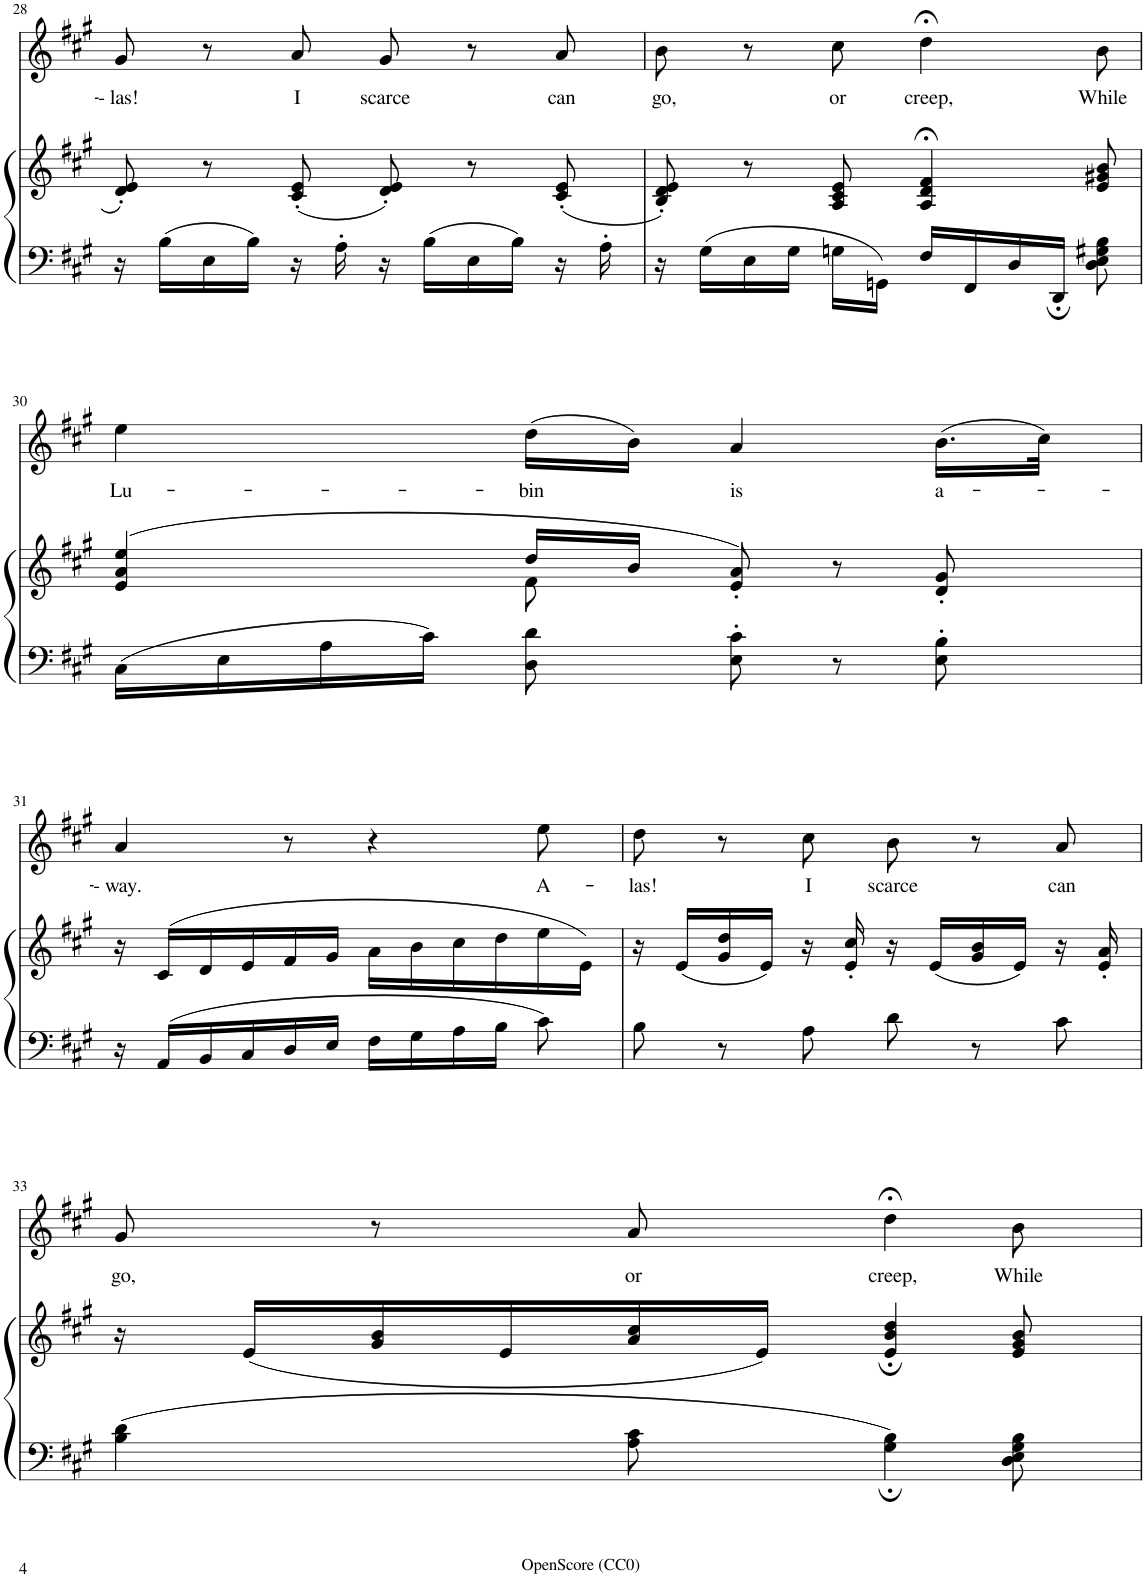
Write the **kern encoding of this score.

**kern	**kern	**kern	**text
*part2	*part2	*part1	*part1
*staff3	*staff2	*staff1	*staff1
*I"Piano	*	*I"Voice	*
*I'Pno	*	*	*
!!LO:PB:g=z
*clefF4	*clefG2	*clefG2	*
*k[f#c#g#]	*k[f#c#g#]	*k[f#c#g#]	*
*M6/8	*M6/8	*M6/8	*
=28	=28	=28	=28
!	!	!	!LO:LY:b
16r	8d/' 8e/'	8g#/	-- las!
16B\LL	.	.	.
16E\	8r	8r	.
16B\JJ	.	.	.
!	!	!	!LO:LY:b
16r	(8c#/' 8e/'	8a/	I
16A'\	.	.	.
!	!	!	!LO:LY:b
16r	8d/' 8e/')	8g#/	scarce
16B\LL	.	.	.
16E\	8r	8r	.
16B\JJ	.	.	.
!	!	!	!LO:LY:b
16r	(8c#/' 8e/'	8a/	can
16A'\	.	.	.
=29	=29	=29	=29
!	!	!	!LO:LY:b
16r	8B/' 8d/' 8e/')	8b\	go,
16G#\LL	.	.	.
16E\	8r	8r	.
16G#\JJ	.	.	.
!	!	!	!LO:LY:b
16Gn\LL	8A/ 8c#/ 8e/	8cc#\	or
16GGn\JJ	.	.	.
!	!	!	!LO:LY:b
16F#/LL	4A/;< 4d/;< 4f#/;<	4dd;<\	creep,
16FF#/	.	.	.
16D/	.	.	.
16DD;/JJ	.	.	.
!	!	!	!LO:LY:b
8D\ 8E\ 8G#X\ 8B\	8e/ 8g#X/ 8b/	8b\	While
!!LO:LB:g=z
=30	=30	=30	=30
*	*^	*	*
!	!	!	!	!LO:LY:b
16C#\LL	(4e/ 4a/ 4ee/	4ryy	4ee\	Lu-
16E\	.	.	.	.
16A\	.	.	.	.
16c#\JJ	.	.	.	.
!	!	!	!	!LO:LY:b
8D\ 8d\	16dd/LL	8f#\	(16dd\LL	-bin
.	16b/JJ	.	16b\JJ)	.
!	!	!	!	!LO:LY:b
8E\' 8c#\'	8e/' 8a/')	4.ryy	4a/	is
8r	8r	.	.	.
!	!	!	!	!LO:LY:b
8E\' 8B\'	8d/' 8g#/'	.	(16.b\LL	a-
.	.	.	32cc#\JJk)	.
*	*v	*v	*	*
!!LO:LB:g=z
=31	=31	=31	=31
!	!	!	!LO:LY:b
16r	16r	4a/	-- way.
16AA/LL	(16c#/LL	.	.
16BB/	16d/	.	.
16C#/	16e/	.	.
16D/	16f#/	8r	.
16E/JJ	16g#/JJ	.	.
16F#\LL	16a\LL	4r	.
16G#\	16b\	.	.
16A\	16cc#\	.	.
16B\JJ	16dd\	.	.
!	!	!	!LO:LY:b
8c#\	16ee\	8ee\	A-
.	16e\JJ)	.	.
=32	=32	=32	=32
!	!	!	!LO:LY:b
8B\	16r	8dd\	-las!
.	(16e/LL	.	.
8r	16g#/ 16dd/	8r	.
.	16e/JJ)	.	.
!	!	!	!LO:LY:b
8A\	16r	8cc#\	I
.	16e/' 16cc#/'	.	.
!	!	!	!LO:LY:b
8d\	16r	8b\	scarce
.	(16e/LL	.	.
8r	16g#/ 16b/	8r	.
.	16e/JJ)	.	.
!	!	!	!LO:LY:b
8c#\	16r	8a/	can
.	16e/' 16a/'	.	.
!!LO:LB:g=z
=33	=33	=33	=33
!	!	!	!LO:LY:b
4B\ 4d\	16r	8g#/	go,
.	(16e/LL	.	.
.	16g#/ 16b/	8r	.
.	16e/	.	.
!	!	!	!LO:LY:b
8A\ 8c#\	16a/ 16cc#/	8a/	or
.	16e/JJ)	.	.
!	!	!	!LO:LY:b
4G#\; 4B\;	4e/; 4b/; 4dd/;	4dd;<\	creep,
!	!	!	!LO:LY:b
8D\ 8E\ 8G#\ 8B\	8e/ 8g#/ 8b/	8b\	While
=	=	=	=
*-	*-	*-	*-
